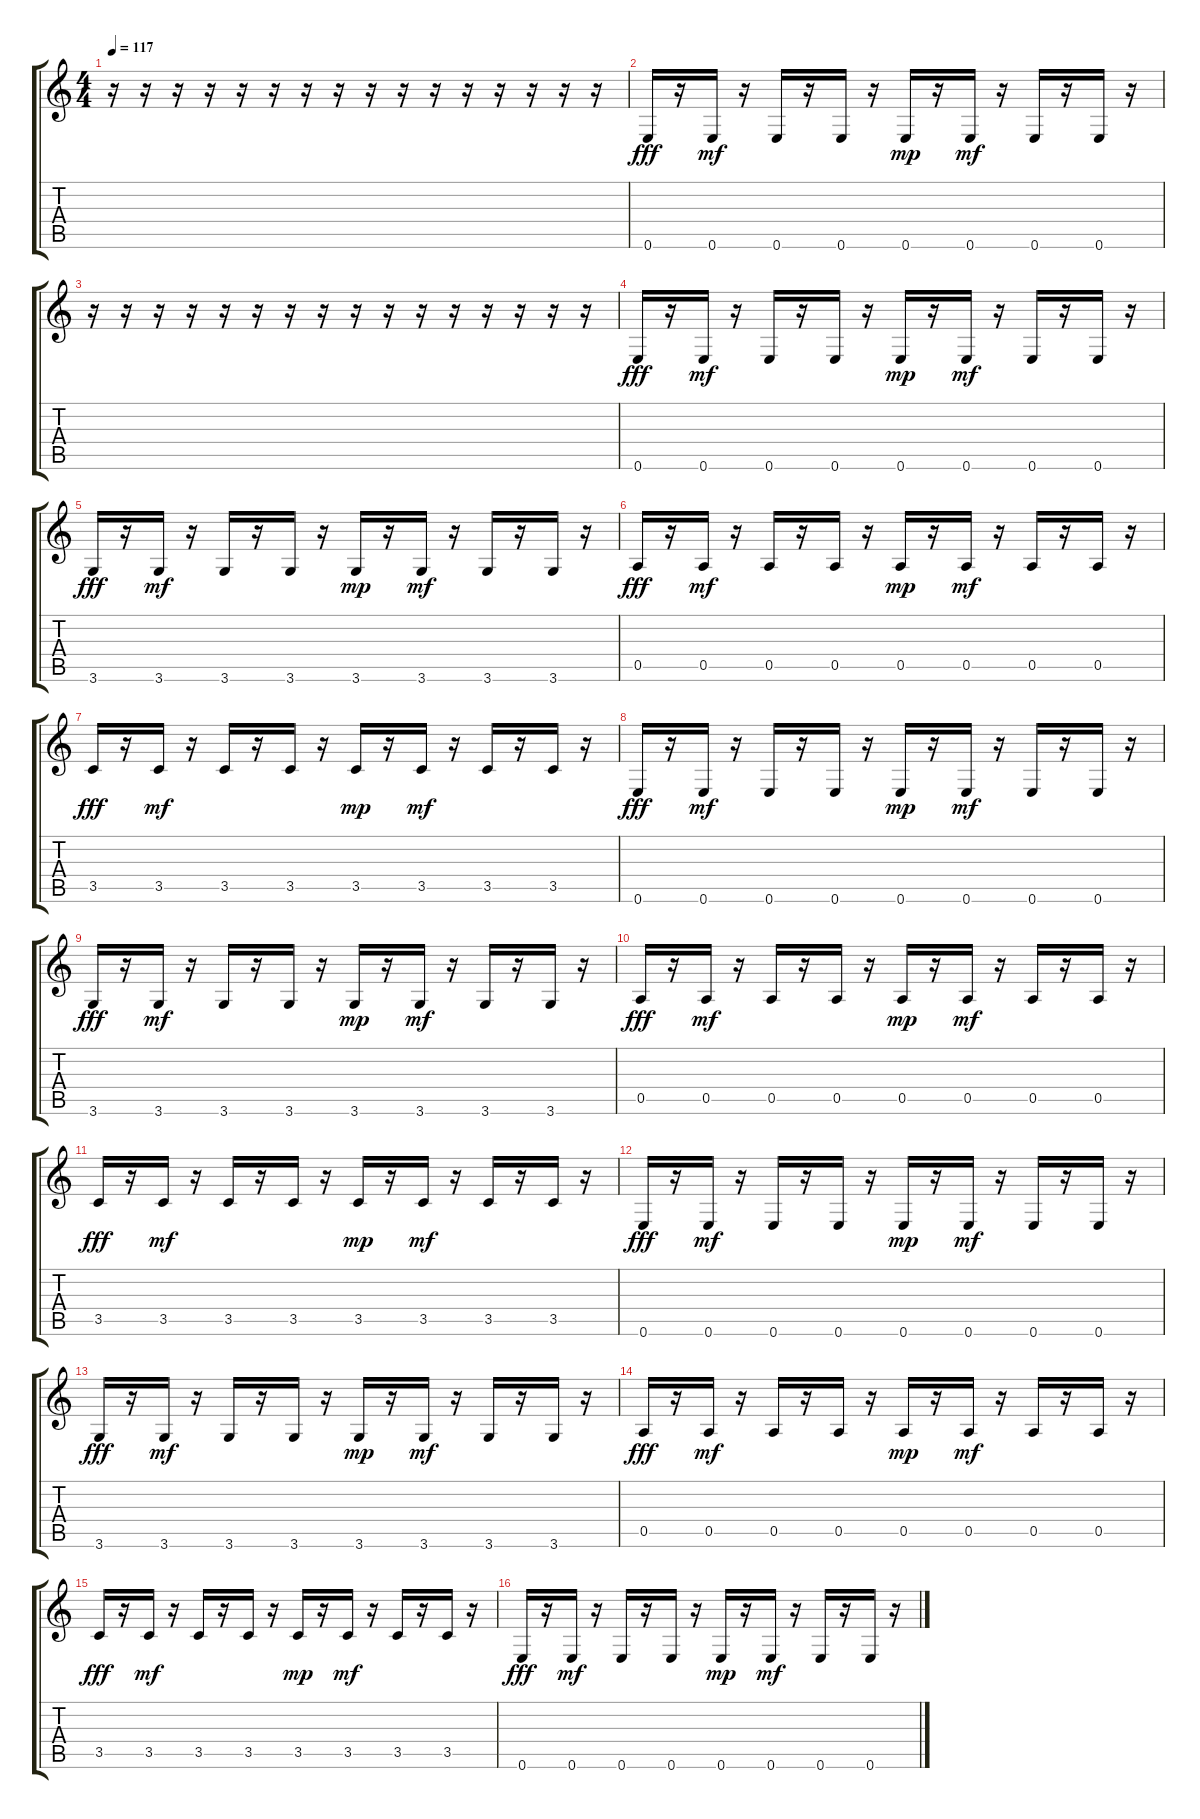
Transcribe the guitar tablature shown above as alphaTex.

\track "" {instrument synthbass1}
\staff {score tabs}
\tuning (E4 B3 G3 D3 A2 E2) {hide}
\ts (4 4)
\tempo 117
\clef g2
\ks c
r.16{dy mf} r.16 r.16 r.16 r.16 r.16 r.16 r.16 r.16 r.16 r.16 r.16 r.16 r.16 r.16 r.16 |
0.6.16{dy fff} r.16 0.6.16{dy mf} r.16 0.6.16 r.16 0.6.16 r.16 0.6.16{dy mp} r.16 0.6.16{dy mf} r.16 0.6.16 r.16 0.6.16 r.16 |
r.16 r.16 r.16 r.16 r.16 r.16 r.16 r.16 r.16 r.16 r.16 r.16 r.16 r.16 r.16 r.16 |
0.6.16{dy fff} r.16 0.6.16{dy mf} r.16 0.6.16 r.16 0.6.16 r.16 0.6.16{dy mp} r.16 0.6.16{dy mf} r.16 0.6.16 r.16 0.6.16 r.16 |
3.6.16{dy fff} r.16 3.6.16{dy mf} r.16 3.6.16 r.16 3.6.16 r.16 3.6.16{dy mp} r.16 3.6.16{dy mf} r.16 3.6.16 r.16 3.6.16 r.16 |
0.5.16{dy fff} r.16 0.5.16{dy mf} r.16 0.5.16 r.16 0.5.16 r.16 0.5.16{dy mp} r.16 0.5.16{dy mf} r.16 0.5.16 r.16 0.5.16 r.16 |
3.5.16{dy fff} r.16 3.5.16{dy mf} r.16 3.5.16 r.16 3.5.16 r.16 3.5.16{dy mp} r.16 3.5.16{dy mf} r.16 3.5.16 r.16 3.5.16 r.16 |
0.6.16{dy fff} r.16 0.6.16{dy mf} r.16 0.6.16 r.16 0.6.16 r.16 0.6.16{dy mp} r.16 0.6.16{dy mf} r.16 0.6.16 r.16 0.6.16 r.16 |
3.6.16{dy fff} r.16 3.6.16{dy mf} r.16 3.6.16 r.16 3.6.16 r.16 3.6.16{dy mp} r.16 3.6.16{dy mf} r.16 3.6.16 r.16 3.6.16 r.16 |
0.5.16{dy fff} r.16 0.5.16{dy mf} r.16 0.5.16 r.16 0.5.16 r.16 0.5.16{dy mp} r.16 0.5.16{dy mf} r.16 0.5.16 r.16 0.5.16 r.16 |
3.5.16{dy fff} r.16 3.5.16{dy mf} r.16 3.5.16 r.16 3.5.16 r.16 3.5.16{dy mp} r.16 3.5.16{dy mf} r.16 3.5.16 r.16 3.5.16 r.16 |
0.6.16{dy fff} r.16 0.6.16{dy mf} r.16 0.6.16 r.16 0.6.16 r.16 0.6.16{dy mp} r.16 0.6.16{dy mf} r.16 0.6.16 r.16 0.6.16 r.16 |
3.6.16{dy fff} r.16 3.6.16{dy mf} r.16 3.6.16 r.16 3.6.16 r.16 3.6.16{dy mp} r.16 3.6.16{dy mf} r.16 3.6.16 r.16 3.6.16 r.16 |
0.5.16{dy fff} r.16 0.5.16{dy mf} r.16 0.5.16 r.16 0.5.16 r.16 0.5.16{dy mp} r.16 0.5.16{dy mf} r.16 0.5.16 r.16 0.5.16 r.16 |
3.5.16{dy fff} r.16 3.5.16{dy mf} r.16 3.5.16 r.16 3.5.16 r.16 3.5.16{dy mp} r.16 3.5.16{dy mf} r.16 3.5.16 r.16 3.5.16 r.16 |
0.6.16{dy fff} r.16 0.6.16{dy mf} r.16 0.6.16 r.16 0.6.16 r.16 0.6.16{dy mp} r.16 0.6.16{dy mf} r.16 0.6.16 r.16 0.6.16 r.16
